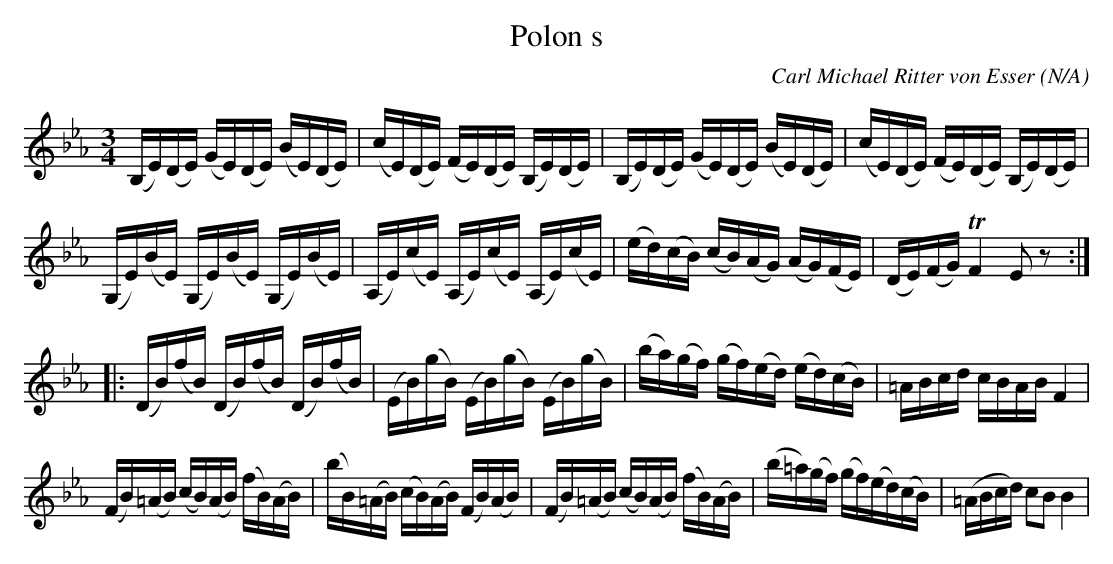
X:1
T:Polon s
C:Carl Michael Ritter von Esser
O:N/A
M:3/4
L:1/16
K:Eb
 (B,E)(DE) (GE)(DE) (BE)(DE) |(cE)(DE) (FE)(DE) (B,E)(DE) | (B,E)(DE) (GE)(DE) (BE)(DE) |(cE)(DE) (FE)(DE) (B,E)(DE)|
(G,E)(BE) (G,E)(BE) (G,E)(BE)| (A,E)(cE) (A,E)(cE) (A,E)(cE)| (ed)(cB) (cB)(AG) (AG)(FE)| (DE)(FG)TF4 E2z2  :|
|:(DB)(fB) (DB)(fB) (DB)(fB)| (EB)(gB) (EB)(gB) (EB)(gB)|(ba)(gf) (gf)(ed) (ed)(cB)| =ABcd cBAB F4|
(FB)(=AB) (cB)(AB) (fB)(AB)| (bB)(=AB) (cB)(AB) (FB)(AB)| (FB)(=AB) (cB)(AB) (fB)(AB)| (b=a)(gf) (gf)(ed)(cB)| (=ABcd) c2B2B4|
